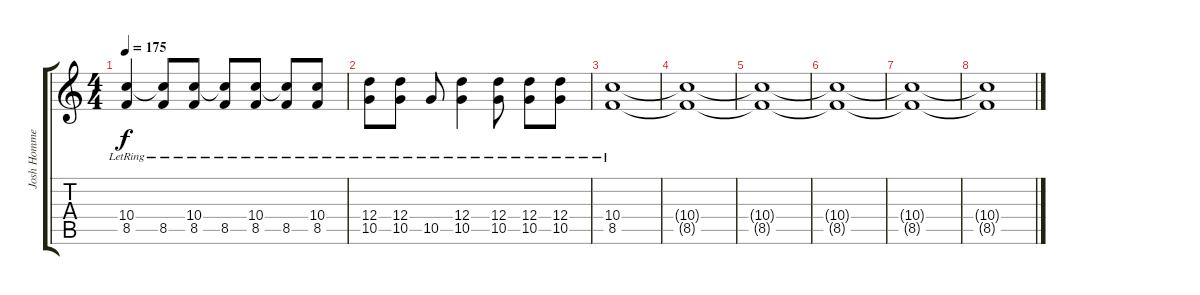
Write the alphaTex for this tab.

\track ("Josh Homme - Guitar" "Josh Homme") {instrument electricguitarclean}
\staff {score tabs}
\tuning (E4 B3 G3 D3 A2 D2) {hide}
\ts (4 4)
\tempo 175
\clef g2
\ks c
(10.4{lr} 8.5{lr}).4{dy f} (10.4{t} 8.5{lr}).8 (10.4{lr} 8.5{lr}).8 (10.4{t} 8.5{lr}).8 (10.4{lr} 8.5{lr}).8 (10.4{t} 8.5{lr}).8 (10.4{lr} 8.5{lr}).8 |
(12.4{lr} 10.5{lr}).8 (12.4{lr} 10.5{lr}).8 10.5{lr}.8 (12.4{lr} 10.5{lr}).4 (12.4{lr} 10.5{lr}).8 (12.4{lr} 10.5{lr}).8 (12.4{lr} 10.5{lr}).8 |
(10.4{lr} 8.5{lr}).1 |
(10.4{t} 8.5{t}).1 |
(10.4{t} 8.5{t}).1 |
(10.4{t} 8.5{t}).1 |
(10.4{t} 8.5{t}).1 |
(10.4{t} 8.5{t}).1
